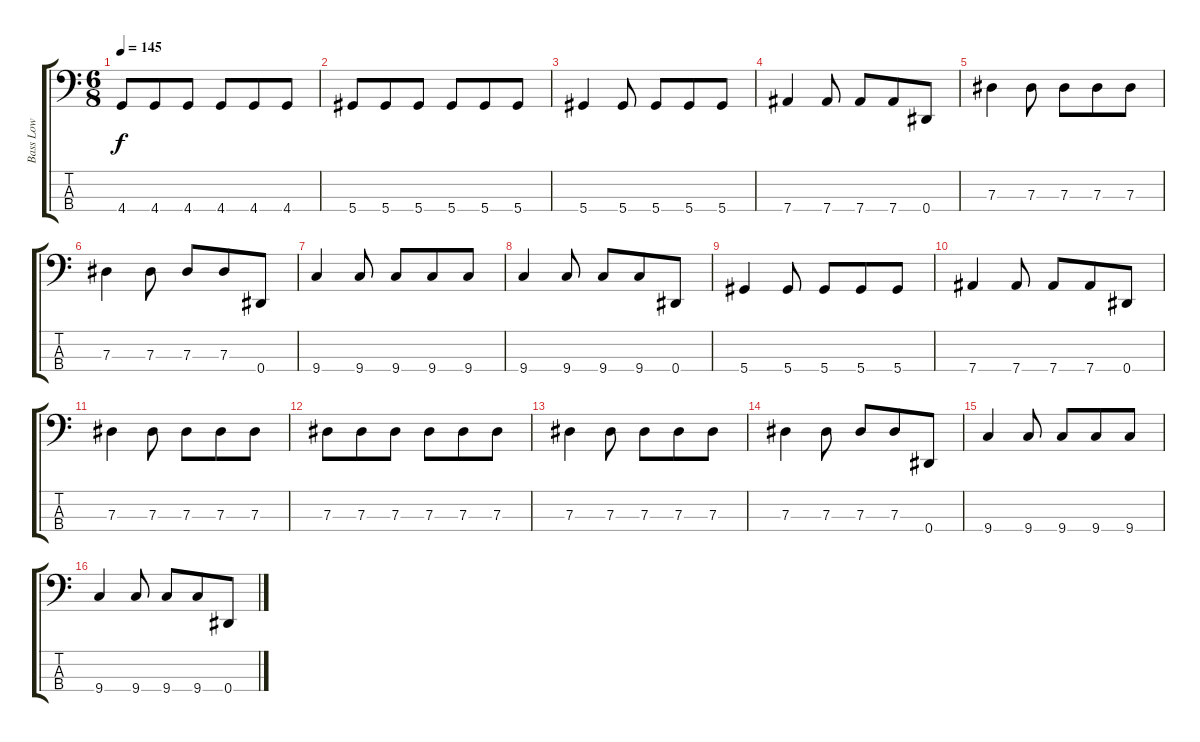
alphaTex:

\track ("Bass Low" "Bass Low") {instrument electricbassfinger}
\staff {score tabs}
\tuning (Gb2 Db2 Ab1 Eb1) {hide}
\ts (6 8)
\tempo 145
\clef f4
\ks c
4.4.8{dy f} 4.4.8 4.4.8 4.4.8 4.4.8 4.4.8 |
5.4.8 5.4.8 5.4.8 5.4.8 5.4.8 5.4.8 |
5.4.4 5.4.8 5.4.8 5.4.8 5.4.8 |
7.4.4 7.4.8 7.4.8 7.4.8 0.4.8 |
7.3.4 7.3.8 7.3.8 7.3.8 7.3.8 |
7.3.4 7.3.8 7.3.8 7.3.8 0.4.8 |
9.4.4 9.4.8 9.4.8 9.4.8 9.4.8 |
9.4.4 9.4.8 9.4.8 9.4.8 0.4.8 |
5.4.4 5.4.8 5.4.8 5.4.8 5.4.8 |
7.4.4 7.4.8 7.4.8 7.4.8 0.4.8 |
7.3.4 7.3.8 7.3.8 7.3.8 7.3.8 |
7.3.8 7.3.8 7.3.8 7.3.8 7.3.8 7.3.8 |
7.3.4 7.3.8 7.3.8 7.3.8 7.3.8 |
7.3.4 7.3.8 7.3.8 7.3.8 0.4.8 |
9.4.4 9.4.8 9.4.8 9.4.8 9.4.8 |
9.4.4 9.4.8 9.4.8 9.4.8 0.4.8
